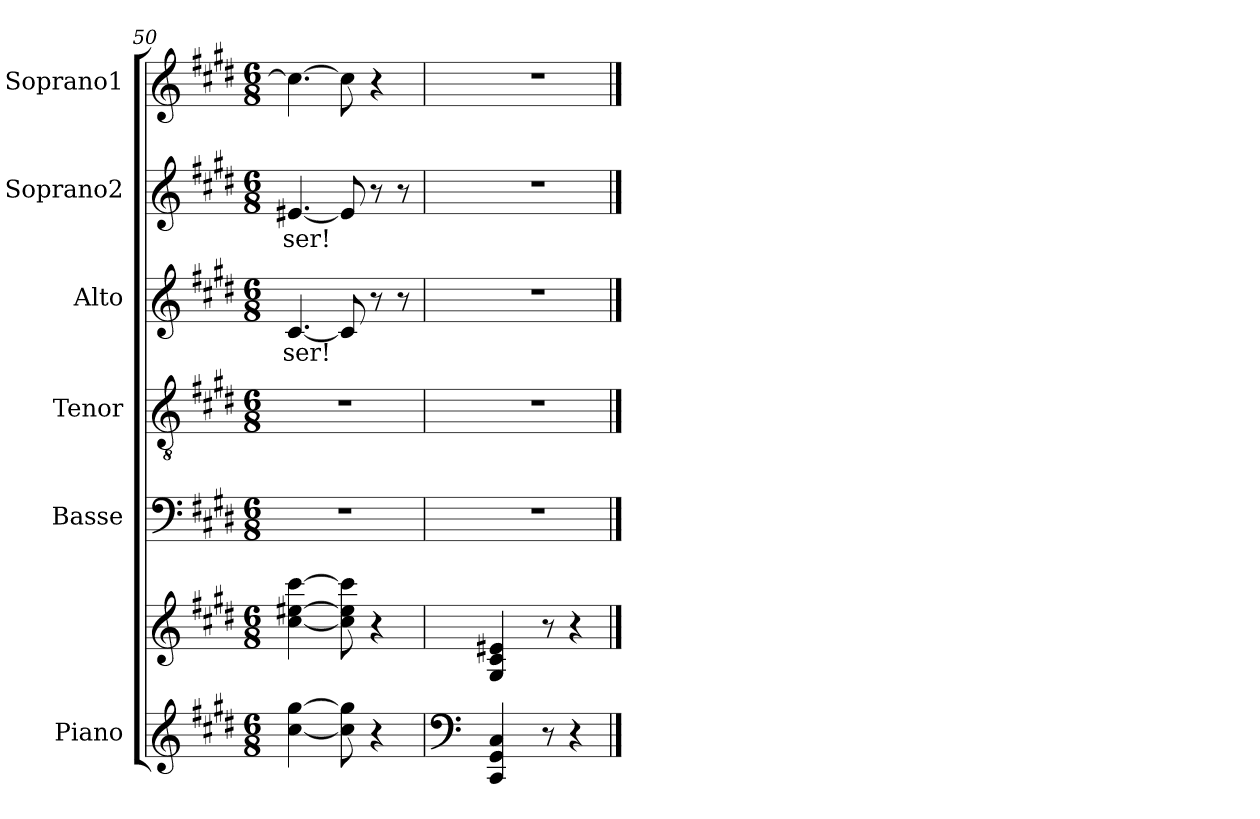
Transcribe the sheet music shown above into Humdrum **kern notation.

**kern	**kern	**kern	**kern	**kern	**text	**kern	**text	**kern
*part6	*part6	*part5	*part4	*part3	*part3	*part2	*part2	*part1
*staff7	*staff6	*staff5	*staff4	*staff3	*staff3	*staff2	*staff2	*staff1
*I"Piano	*	*I"Basse	*I"Tenor	*I"Alto	*	*I"Soprano2	*	*I"Soprano1
*I'Pno	*	*I'B.	*I'T.	*I'A.	*	*I'S2.	*	*I'S1.
*clefG2	*clefG2	*clefF4	*clefGv2	*clefG2	*	*clefG2	*	*clefG2
*k[f#c#g#d#]	*k[f#c#g#d#]	*k[f#c#g#d#]	*k[f#c#g#d#]	*k[f#c#g#d#]	*	*k[f#c#g#d#]	*	*k[f#c#g#d#]
*M6/8	*M6/8	*M6/8	*M6/8	*M6/8	*	*M6/8	*	*M6/8
=50	=50	=50	=50	=50	=50	=50	=50	=50
!LO:N:vis=4	!LO:N:vis=4	!	!	!	!LO:LY:b	!	!LO:LY:b	!
[4.cc# [4.gg#	[4.cc# [4.ee#X [4.ccc#	2.r	2.r	[4.c#/	-ser!	[4.e#X/	-ser!	4.cc#\_
8cc#] 8gg#]	8cc#] 8ee#] 8ccc#]	.	.	8c#/]	.	8e#/]	.	8cc#\]
4r	4r	.	.	8r	.	8r	.	4r
.	.	.	.	8r	.	8r	.	.
=51	=51	=51	=51	=51	=51	=51	=51	=51
*clefF4	*	*	*	*	*	*	*	*
!LO:N:vis=4	!LO:N:vis=4	!	!	!	!	!	!	!
4.CC# 4.GG# 4.C#	4.G# 4.c# 4.e#X	2.r	2.r	2.r	.	2.r	.	2.r
8r	8r	.	.	.	.	.	.	.
4r	4r	.	.	.	.	.	.	.
==	==	==	==	==	==	==	==	==
*-	*-	*-	*-	*-	*-	*-	*-	*-
